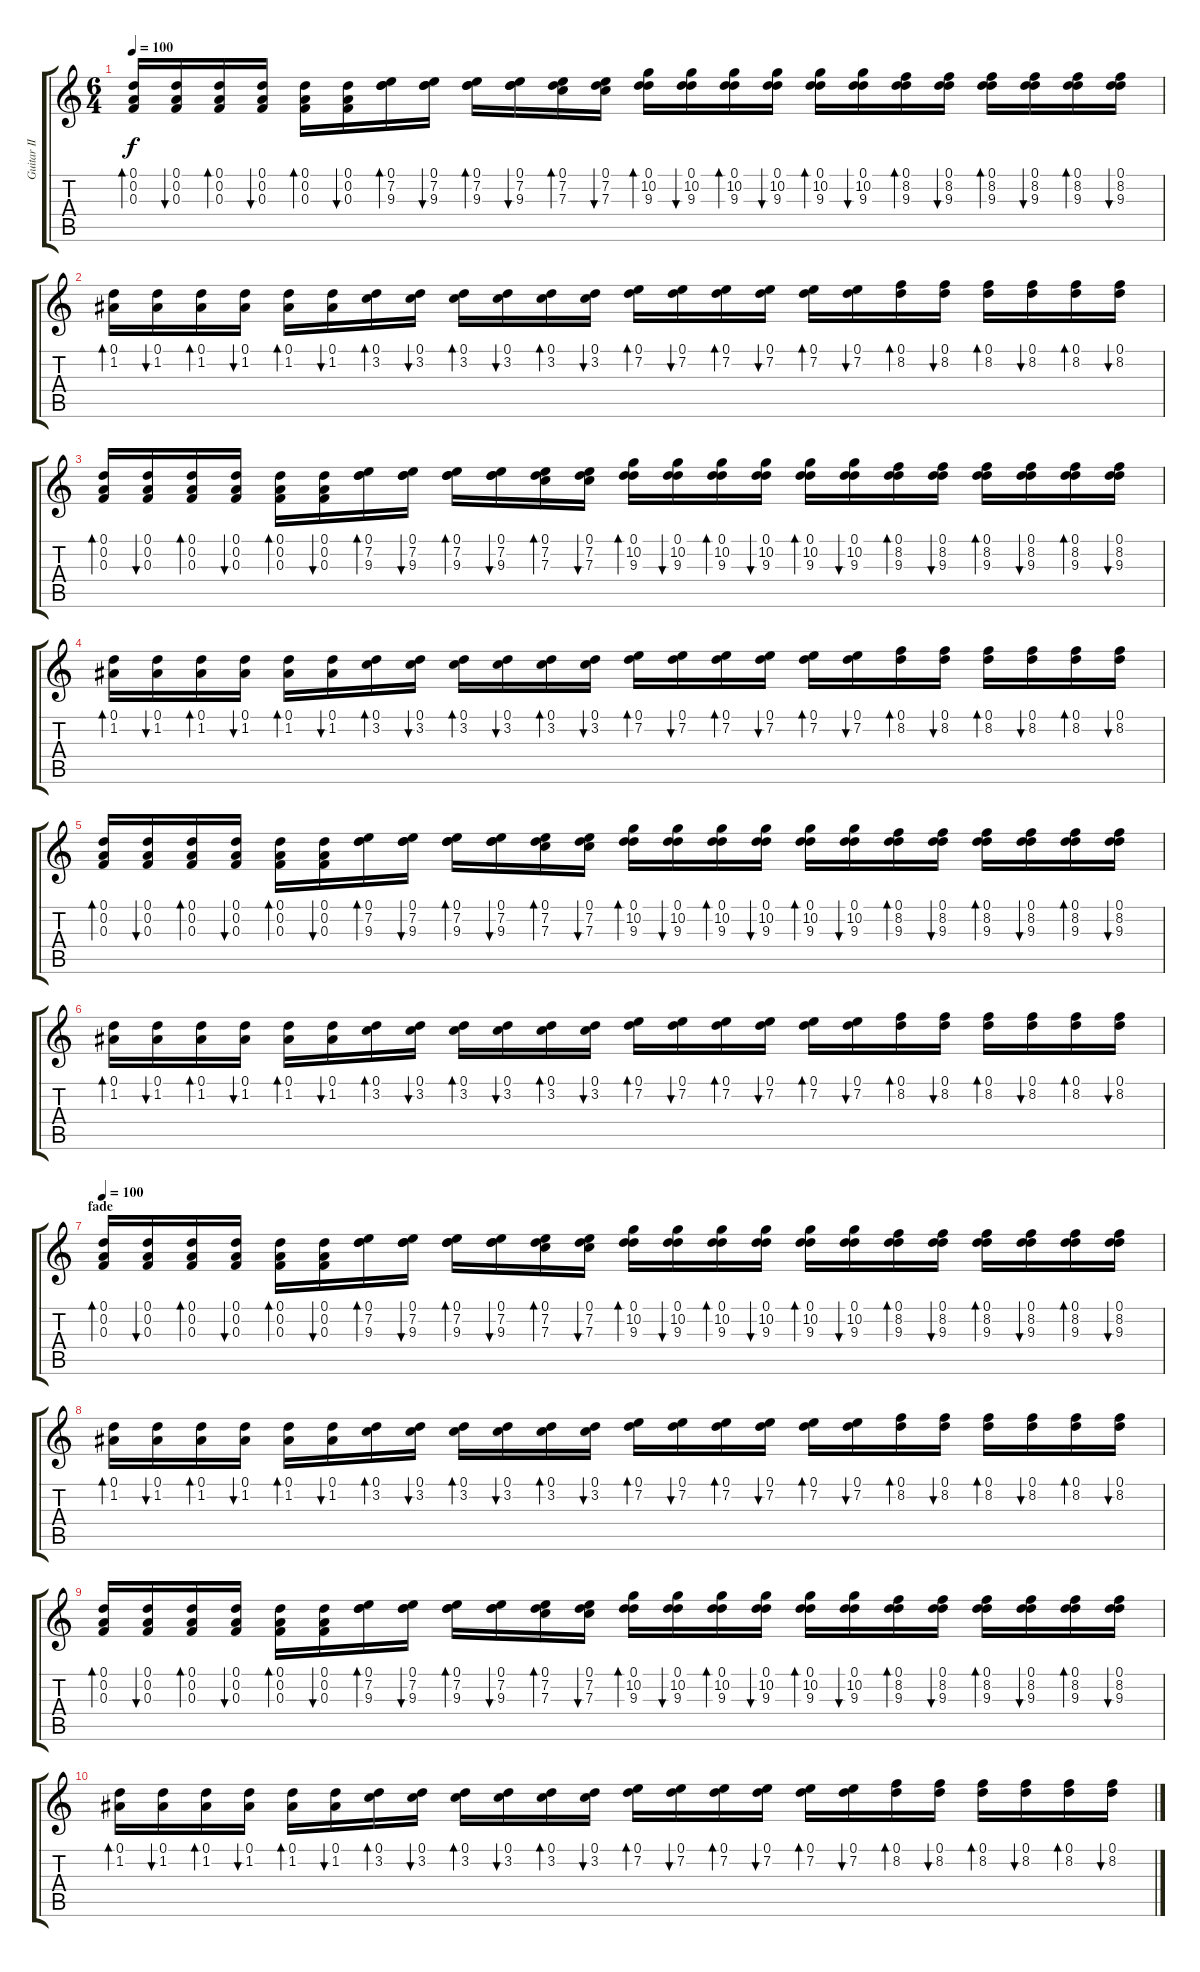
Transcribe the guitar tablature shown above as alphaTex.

\track ("Guitar II" "Guitar II") {instrument distortionguitar}
\staff {score tabs}
\tuning (D4 A3 F3 C3 G2 D2) {hide}
\ts (6 4)
\tempo 100
\clef g2
\ks c
(0.1 0.2 0.3).16{bd 30 dy f instrument acousticguitarnylon} (0.1 0.2 0.3).16{bu 30} (0.1 0.2 0.3).16{bd 30} (0.1 0.2 0.3).16{bu 30} (0.1 0.2 0.3).16{bd 30} (0.1 0.2 0.3).16{bu 30} (0.1 7.2 9.3).16{bd 30} (0.1 7.2 9.3).16{bu 30} (0.1 7.2 9.3).16{bd 30} (0.1 7.2 9.3).16{bu 30} (0.1 7.2 7.3).16{bd 30} (0.1 7.2 7.3).16{bu 30} (0.1 10.2 9.3).16{bd 30} (0.1 10.2 9.3).16{bu 30} (0.1 10.2 9.3).16{bd 30} (0.1 10.2 9.3).16{bu 30} (0.1 10.2 9.3).16{bd 30} (0.1 10.2 9.3).16{bu 30} (0.1 8.2 9.3).16{bd 30} (0.1 8.2 9.3).16{bu 30} (0.1 8.2 9.3).16{bd 30} (0.1 8.2 9.3).16{bu 30} (0.1 8.2 9.3).16{bd 30} (0.1 8.2 9.3).16{bu 30} |
(0.1 1.2).16{bd 30} (0.1 1.2).16{bu 30} (0.1 1.2).16{bd 30} (0.1 1.2).16{bu 30} (0.1 1.2).16{bd 30} (0.1 1.2).16{bu 30} (0.1 3.2).16{bd 30} (0.1 3.2).16{bu 30} (0.1 3.2).16{bd 30} (0.1 3.2).16{bu 30} (0.1 3.2).16{bd 30} (0.1 3.2).16{bu 30} (0.1 7.2).16{bd 30} (0.1 7.2).16{bu 30} (0.1 7.2).16{bd 30} (0.1 7.2).16{bu 30} (0.1 7.2).16{bd 30} (0.1 7.2).16{bu 30} (0.1 8.2).16{bd 30} (0.1 8.2).16{bu 30} (0.1 8.2).16{bd 30} (0.1 8.2).16{bu 30} (0.1 8.2).16{bd 30} (0.1 8.2).16{bu 30} |
(0.1 0.2 0.3).16{bd 30} (0.1 0.2 0.3).16{bu 30} (0.1 0.2 0.3).16{bd 30} (0.1 0.2 0.3).16{bu 30} (0.1 0.2 0.3).16{bd 30} (0.1 0.2 0.3).16{bu 30} (0.1 7.2 9.3).16{bd 30} (0.1 7.2 9.3).16{bu 30} (0.1 7.2 9.3).16{bd 30} (0.1 7.2 9.3).16{bu 30} (0.1 7.2 7.3).16{bd 30} (0.1 7.2 7.3).16{bu 30} (0.1 10.2 9.3).16{bd 30} (0.1 10.2 9.3).16{bu 30} (0.1 10.2 9.3).16{bd 30} (0.1 10.2 9.3).16{bu 30} (0.1 10.2 9.3).16{bd 30} (0.1 10.2 9.3).16{bu 30} (0.1 8.2 9.3).16{bd 30} (0.1 8.2 9.3).16{bu 30} (0.1 8.2 9.3).16{bd 30} (0.1 8.2 9.3).16{bu 30} (0.1 8.2 9.3).16{bd 30} (0.1 8.2 9.3).16{bu 30} |
(0.1 1.2).16{bd 30} (0.1 1.2).16{bu 30} (0.1 1.2).16{bd 30} (0.1 1.2).16{bu 30} (0.1 1.2).16{bd 30} (0.1 1.2).16{bu 30} (0.1 3.2).16{bd 30} (0.1 3.2).16{bu 30} (0.1 3.2).16{bd 30} (0.1 3.2).16{bu 30} (0.1 3.2).16{bd 30} (0.1 3.2).16{bu 30} (0.1 7.2).16{bd 30} (0.1 7.2).16{bu 30} (0.1 7.2).16{bd 30} (0.1 7.2).16{bu 30} (0.1 7.2).16{bd 30} (0.1 7.2).16{bu 30} (0.1 8.2).16{bd 30} (0.1 8.2).16{bu 30} (0.1 8.2).16{bd 30} (0.1 8.2).16{bu 30} (0.1 8.2).16{bd 30} (0.1 8.2).16{bu 30} |
(0.1 0.2 0.3).16{bd 30} (0.1 0.2 0.3).16{bu 30} (0.1 0.2 0.3).16{bd 30} (0.1 0.2 0.3).16{bu 30} (0.1 0.2 0.3).16{bd 30} (0.1 0.2 0.3).16{bu 30} (0.1 7.2 9.3).16{bd 30} (0.1 7.2 9.3).16{bu 30} (0.1 7.2 9.3).16{bd 30} (0.1 7.2 9.3).16{bu 30} (0.1 7.2 7.3).16{bd 30} (0.1 7.2 7.3).16{bu 30} (0.1 10.2 9.3).16{bd 30} (0.1 10.2 9.3).16{bu 30} (0.1 10.2 9.3).16{bd 30} (0.1 10.2 9.3).16{bu 30} (0.1 10.2 9.3).16{bd 30} (0.1 10.2 9.3).16{bu 30} (0.1 8.2 9.3).16{bd 30} (0.1 8.2 9.3).16{bu 30} (0.1 8.2 9.3).16{bd 30} (0.1 8.2 9.3).16{bu 30} (0.1 8.2 9.3).16{bd 30} (0.1 8.2 9.3).16{bu 30} |
(0.1 1.2).16{bd 30} (0.1 1.2).16{bu 30} (0.1 1.2).16{bd 30} (0.1 1.2).16{bu 30} (0.1 1.2).16{bd 30} (0.1 1.2).16{bu 30} (0.1 3.2).16{bd 30} (0.1 3.2).16{bu 30} (0.1 3.2).16{bd 30} (0.1 3.2).16{bu 30} (0.1 3.2).16{bd 30} (0.1 3.2).16{bu 30} (0.1 7.2).16{bd 30} (0.1 7.2).16{bu 30} (0.1 7.2).16{bd 30} (0.1 7.2).16{bu 30} (0.1 7.2).16{bd 30} (0.1 7.2).16{bu 30} (0.1 8.2).16{bd 30} (0.1 8.2).16{bu 30} (0.1 8.2).16{bd 30} (0.1 8.2).16{bu 30} (0.1 8.2).16{bd 30} (0.1 8.2).16{bu 30} |
\section ("" "fade")
\tempo 100
(0.1 0.2 0.3).16{bd 30 instrument acousticguitarnylon} (0.1 0.2 0.3).16{bu 30} (0.1 0.2 0.3).16{bd 30} (0.1 0.2 0.3).16{bu 30} (0.1 0.2 0.3).16{bd 30} (0.1 0.2 0.3).16{bu 30} (0.1 7.2 9.3).16{bd 30} (0.1 7.2 9.3).16{bu 30} (0.1 7.2 9.3).16{bd 30} (0.1 7.2 9.3).16{bu 30} (0.1 7.2 7.3).16{bd 30} (0.1 7.2 7.3).16{bu 30} (0.1 10.2 9.3).16{bd 30} (0.1 10.2 9.3).16{bu 30} (0.1 10.2 9.3).16{bd 30} (0.1 10.2 9.3).16{bu 30} (0.1 10.2 9.3).16{bd 30} (0.1 10.2 9.3).16{bu 30} (0.1 8.2 9.3).16{bd 30} (0.1 8.2 9.3).16{bu 30} (0.1 8.2 9.3).16{bd 30} (0.1 8.2 9.3).16{bu 30} (0.1 8.2 9.3).16{bd 30} (0.1 8.2 9.3).16{bu 30} |
(0.1 1.2).16{bd 30} (0.1 1.2).16{bu 30} (0.1 1.2).16{bd 30} (0.1 1.2).16{bu 30} (0.1 1.2).16{bd 30} (0.1 1.2).16{bu 30} (0.1 3.2).16{bd 30} (0.1 3.2).16{bu 30} (0.1 3.2).16{bd 30} (0.1 3.2).16{bu 30} (0.1 3.2).16{bd 30} (0.1 3.2).16{bu 30} (0.1 7.2).16{bd 30} (0.1 7.2).16{bu 30} (0.1 7.2).16{bd 30} (0.1 7.2).16{bu 30} (0.1 7.2).16{bd 30} (0.1 7.2).16{bu 30} (0.1 8.2).16{bd 30} (0.1 8.2).16{bu 30} (0.1 8.2).16{bd 30} (0.1 8.2).16{bu 30} (0.1 8.2).16{bd 30} (0.1 8.2).16{bu 30} |
(0.1 0.2 0.3).16{bd 30} (0.1 0.2 0.3).16{bu 30} (0.1 0.2 0.3).16{bd 30} (0.1 0.2 0.3).16{bu 30} (0.1 0.2 0.3).16{bd 30} (0.1 0.2 0.3).16{bu 30} (0.1 7.2 9.3).16{bd 30} (0.1 7.2 9.3).16{bu 30} (0.1 7.2 9.3).16{bd 30} (0.1 7.2 9.3).16{bu 30} (0.1 7.2 7.3).16{bd 30} (0.1 7.2 7.3).16{bu 30} (0.1 10.2 9.3).16{bd 30} (0.1 10.2 9.3).16{bu 30} (0.1 10.2 9.3).16{bd 30} (0.1 10.2 9.3).16{bu 30} (0.1 10.2 9.3).16{bd 30} (0.1 10.2 9.3).16{bu 30} (0.1 8.2 9.3).16{bd 30} (0.1 8.2 9.3).16{bu 30} (0.1 8.2 9.3).16{bd 30} (0.1 8.2 9.3).16{bu 30} (0.1 8.2 9.3).16{bd 30} (0.1 8.2 9.3).16{bu 30} |
(0.1 1.2).16{bd 30} (0.1 1.2).16{bu 30} (0.1 1.2).16{bd 30} (0.1 1.2).16{bu 30} (0.1 1.2).16{bd 30} (0.1 1.2).16{bu 30} (0.1 3.2).16{bd 30} (0.1 3.2).16{bu 30} (0.1 3.2).16{bd 30} (0.1 3.2).16{bu 30} (0.1 3.2).16{bd 30} (0.1 3.2).16{bu 30} (0.1 7.2).16{bd 30} (0.1 7.2).16{bu 30} (0.1 7.2).16{bd 30} (0.1 7.2).16{bu 30} (0.1 7.2).16{bd 30} (0.1 7.2).16{bu 30} (0.1 8.2).16{bd 30} (0.1 8.2).16{bu 30} (0.1 8.2).16{bd 30} (0.1 8.2).16{bu 30} (0.1 8.2).16{bd 30} (0.1 8.2).16{bu 30}
